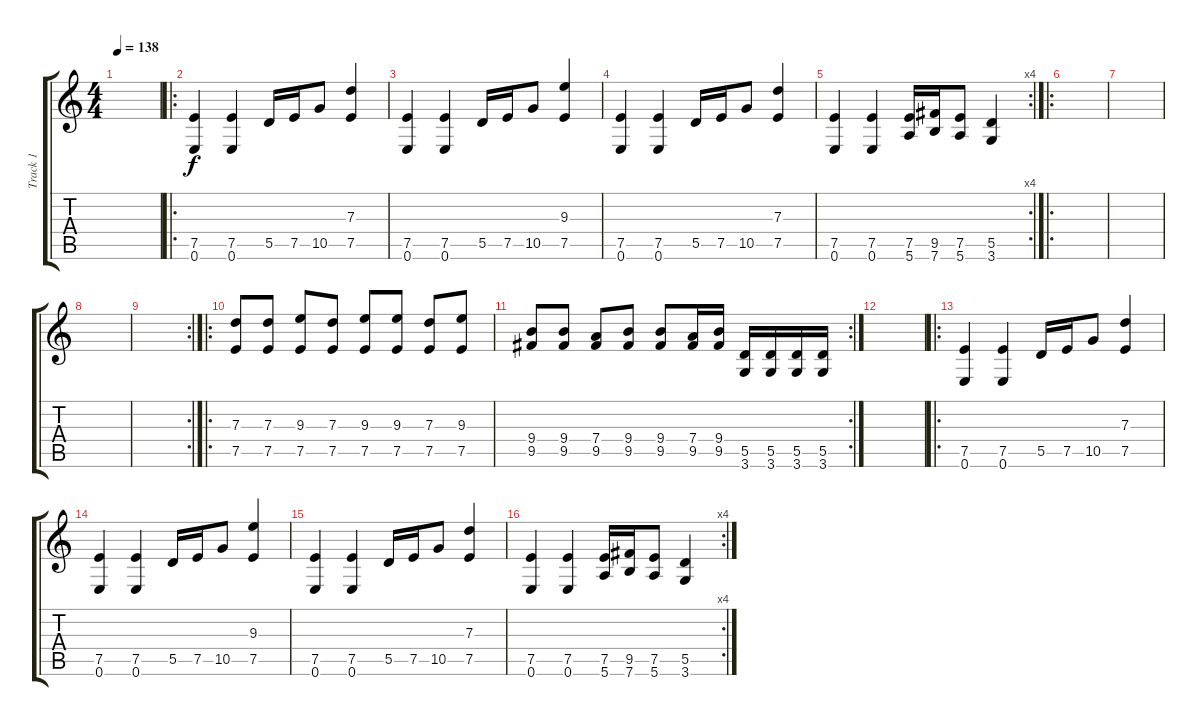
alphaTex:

\track ("Track 1" "Track 1") {instrument distortionguitar}
\staff {score tabs}
\tuning (E4 B3 G3 D3 A2 E2) {hide}
\ts (4 4)
\tempo 138
\clef g2
\ks c
|
\ro
(7.5 0.6).4{balance 8} (7.5 0.6).4 5.5.16 7.5.16 10.5.8 (7.3 7.5).4 |
(7.5 0.6).4 (7.5 0.6).4 5.5.16 7.5.16 10.5.8 (9.3 7.5).4 |
(7.5 0.6).4{balance 8} (7.5 0.6).4 5.5.16 7.5.16 10.5.8 (7.3 7.5).4 |
\rc 4
(7.5 0.6).4 (7.5 0.6).4 (7.5 5.6).16 (9.5 7.6).16 (7.5 5.6).8 (5.5 3.6).4 |
\ro
|
|
|
\rc 2
|
\ro
(7.3 7.5).8 (7.3 7.5).8 (9.3 7.5).8 (7.3 7.5).8 (9.3 7.5).8 (9.3 7.5).8 (7.3 7.5).8 (9.3 7.5).8 |
\rc 2
(9.4 9.5).8 (9.4 9.5).8 (7.4 9.5).8 (9.4 9.5).8 (9.4 9.5).8 (7.4 9.5).16 (9.4 9.5).16 (5.5 3.6).16 (5.5 3.6).16 (5.5 3.6).16 (5.5 3.6).16 |
|
\ro
(7.5 0.6).4{balance 8} (7.5 0.6).4 5.5.16 7.5.16 10.5.8 (7.3 7.5).4 |
(7.5 0.6).4 (7.5 0.6).4 5.5.16 7.5.16 10.5.8 (9.3 7.5).4 |
(7.5 0.6).4{balance 8} (7.5 0.6).4 5.5.16 7.5.16 10.5.8 (7.3 7.5).4 |
\rc 4
(7.5 0.6).4 (7.5 0.6).4 (7.5 5.6).16 (9.5 7.6).16 (7.5 5.6).8 (5.5 3.6).4
